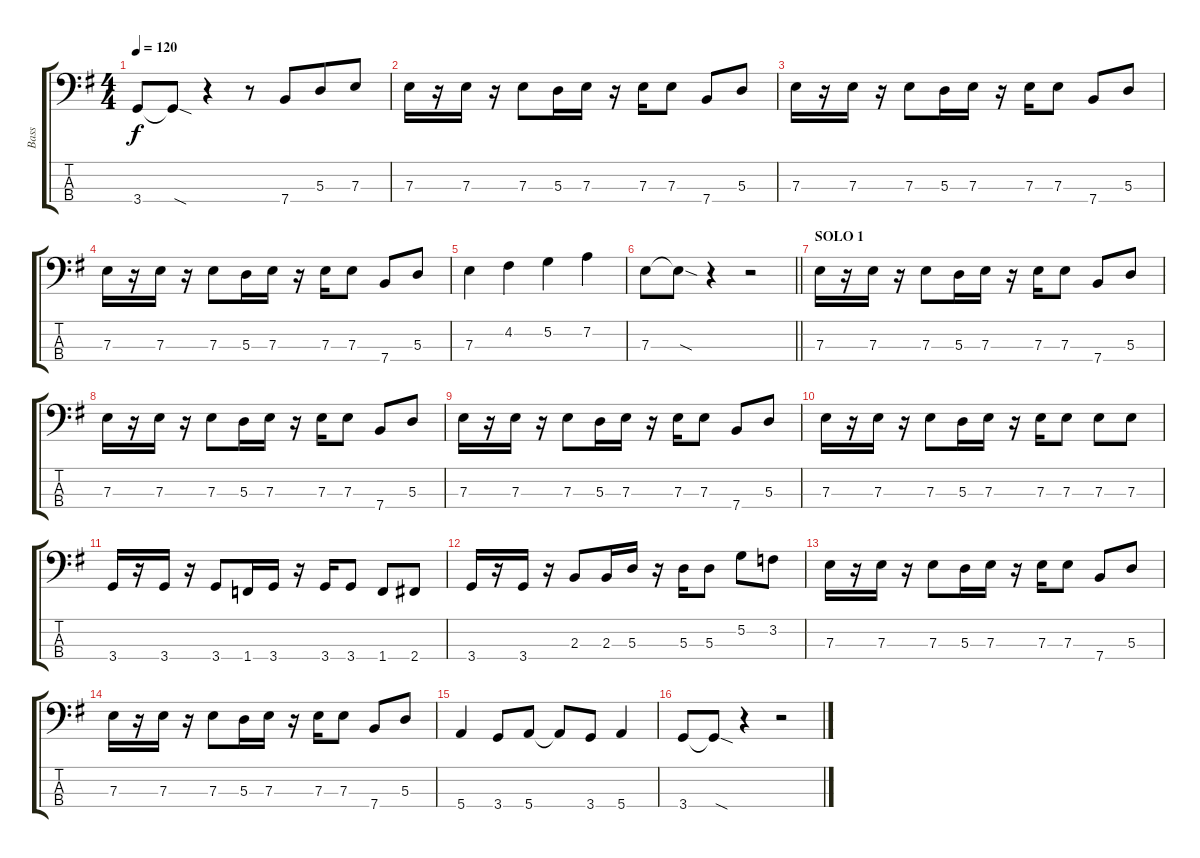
\track ("Bass" "Bass") {instrument electricbassfinger}
\staff {score tabs}
\tuning (G2 D2 A1 E1) {hide}
\ts (4 4)
\tempo 120
\clef f4
\ks eminor
3.4.8{dy f} 3.4{sod t}.8 r.4 r.8 7.4.8{beam merge} 5.3.8 7.3.8 |
7.3.16 r.16 7.3.16 r.16 7.3.8 5.3.16 7.3.16 r.16 7.3.16 7.3.8 7.4.8 5.3.8 |
7.3.16 r.16 7.3.16 r.16 7.3.8 5.3.16 7.3.16 r.16 7.3.16 7.3.8 7.4.8 5.3.8 |
7.3.16 r.16 7.3.16 r.16 7.3.8 5.3.16 7.3.16 r.16 7.3.16 7.3.8 7.4.8 5.3.8 |
7.3.4 4.2.4 5.2.4 7.2.4 |
\barLineRight lightlight
7.3.8 7.3{sod t}.8 r.4 r.2 |
\section ("" "SOLO 1")
7.3.16 r.16 7.3.16 r.16 7.3.8 5.3.16 7.3.16 r.16 7.3.16 7.3.8 7.4.8 5.3.8 |
7.3.16 r.16 7.3.16 r.16 7.3.8 5.3.16 7.3.16 r.16 7.3.16 7.3.8 7.4.8 5.3.8 |
7.3.16 r.16 7.3.16 r.16 7.3.8 5.3.16 7.3.16 r.16 7.3.16 7.3.8 7.4.8 5.3.8 |
7.3.16 r.16 7.3.16 r.16 7.3.8 5.3.16 7.3.16 r.16 7.3.16 7.3.8 7.3.8 7.3.8 |
3.4.16 r.16 3.4.16 r.16 3.4.8 1.4.16 3.4.16 r.16 3.4.16 3.4.8 1.4.8 2.4.8 |
3.4.16 r.16 3.4.16 r.16 2.3.8 2.3.16 5.3.16 r.16 5.3.16 5.3.8 5.2.8 3.2.8 |
7.3.16 r.16 7.3.16 r.16 7.3.8 5.3.16 7.3.16 r.16 7.3.16 7.3.8 7.4.8 5.3.8 |
7.3.16 r.16 7.3.16 r.16 7.3.8 5.3.16 7.3.16 r.16 7.3.16 7.3.8 7.4.8 5.3.8 |
5.4.4 3.4.8 5.4.8 5.4{t}.8 3.4.8 5.4.4 |
3.4.8 3.4{sod t}.8 r.4 r.2
